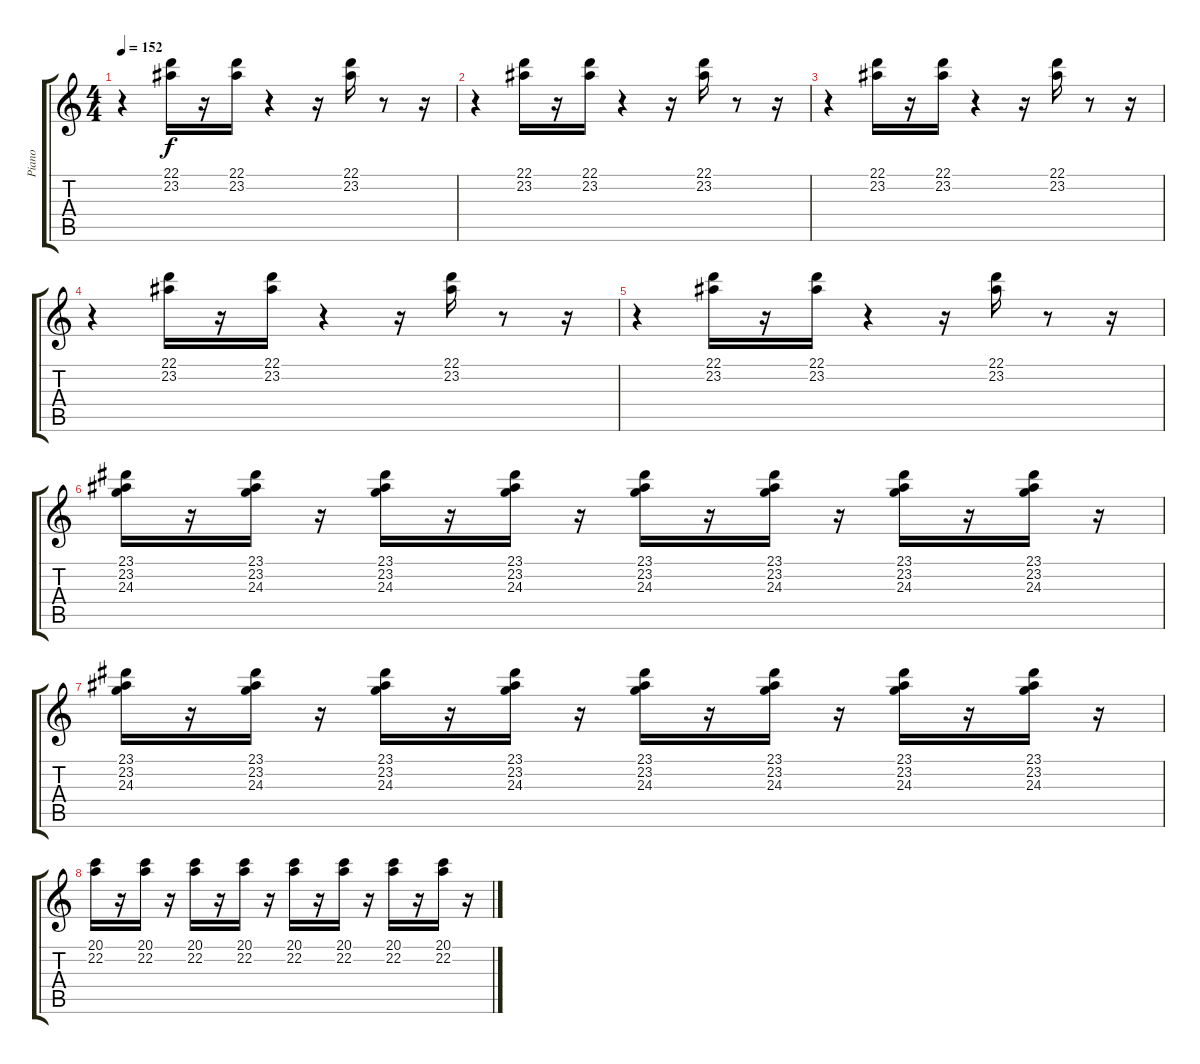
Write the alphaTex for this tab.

\track ("Piano" "Piano") {instrument brightacousticpiano}
\staff {score tabs}
\tuning (E4 B3 G3 D3 A2 E2) {hide}
\ts (4 4)
\tempo 152
\clef g2
\ks c
r.4{dy f} (22.1 23.2).16 r.16 (22.1 23.2).16 r.4 r.16 (22.1 23.2).16 r.8 r.16 |
r.4 (22.1 23.2).16 r.16 (22.1 23.2).16 r.4 r.16 (22.1 23.2).16 r.8 r.16 |
r.4 (22.1 23.2).16 r.16 (22.1 23.2).16 r.4 r.16 (22.1 23.2).16 r.8 r.16 |
r.4 (22.1 23.2).16 r.16 (22.1 23.2).16 r.4 r.16 (22.1 23.2).16 r.8 r.16 |
r.4 (22.1 23.2).16 r.16 (22.1 23.2).16 r.4 r.16 (22.1 23.2).16 r.8 r.16 |
(23.1 23.2 24.3).16 r.16 (23.1 23.2 24.3).16 r.16 (23.1 23.2 24.3).16 r.16 (23.1 23.2 24.3).16 r.16 (23.1 23.2 24.3).16 r.16 (23.1 23.2 24.3).16 r.16 (23.1 23.2 24.3).16 r.16 (23.1 23.2 24.3).16 r.16 |
(23.1 23.2 24.3).16 r.16 (23.1 23.2 24.3).16 r.16 (23.1 23.2 24.3).16 r.16 (23.1 23.2 24.3).16 r.16 (23.1 23.2 24.3).16 r.16 (23.1 23.2 24.3).16 r.16 (23.1 23.2 24.3).16 r.16 (23.1 23.2 24.3).16 r.16 |
(20.1 22.2).16 r.16 (20.1 22.2).16 r.16 (20.1 22.2).16 r.16 (20.1 22.2).16 r.16 (20.1 22.2).16 r.16 (20.1 22.2).16 r.16 (20.1 22.2).16 r.16 (20.1 22.2).16 r.16
